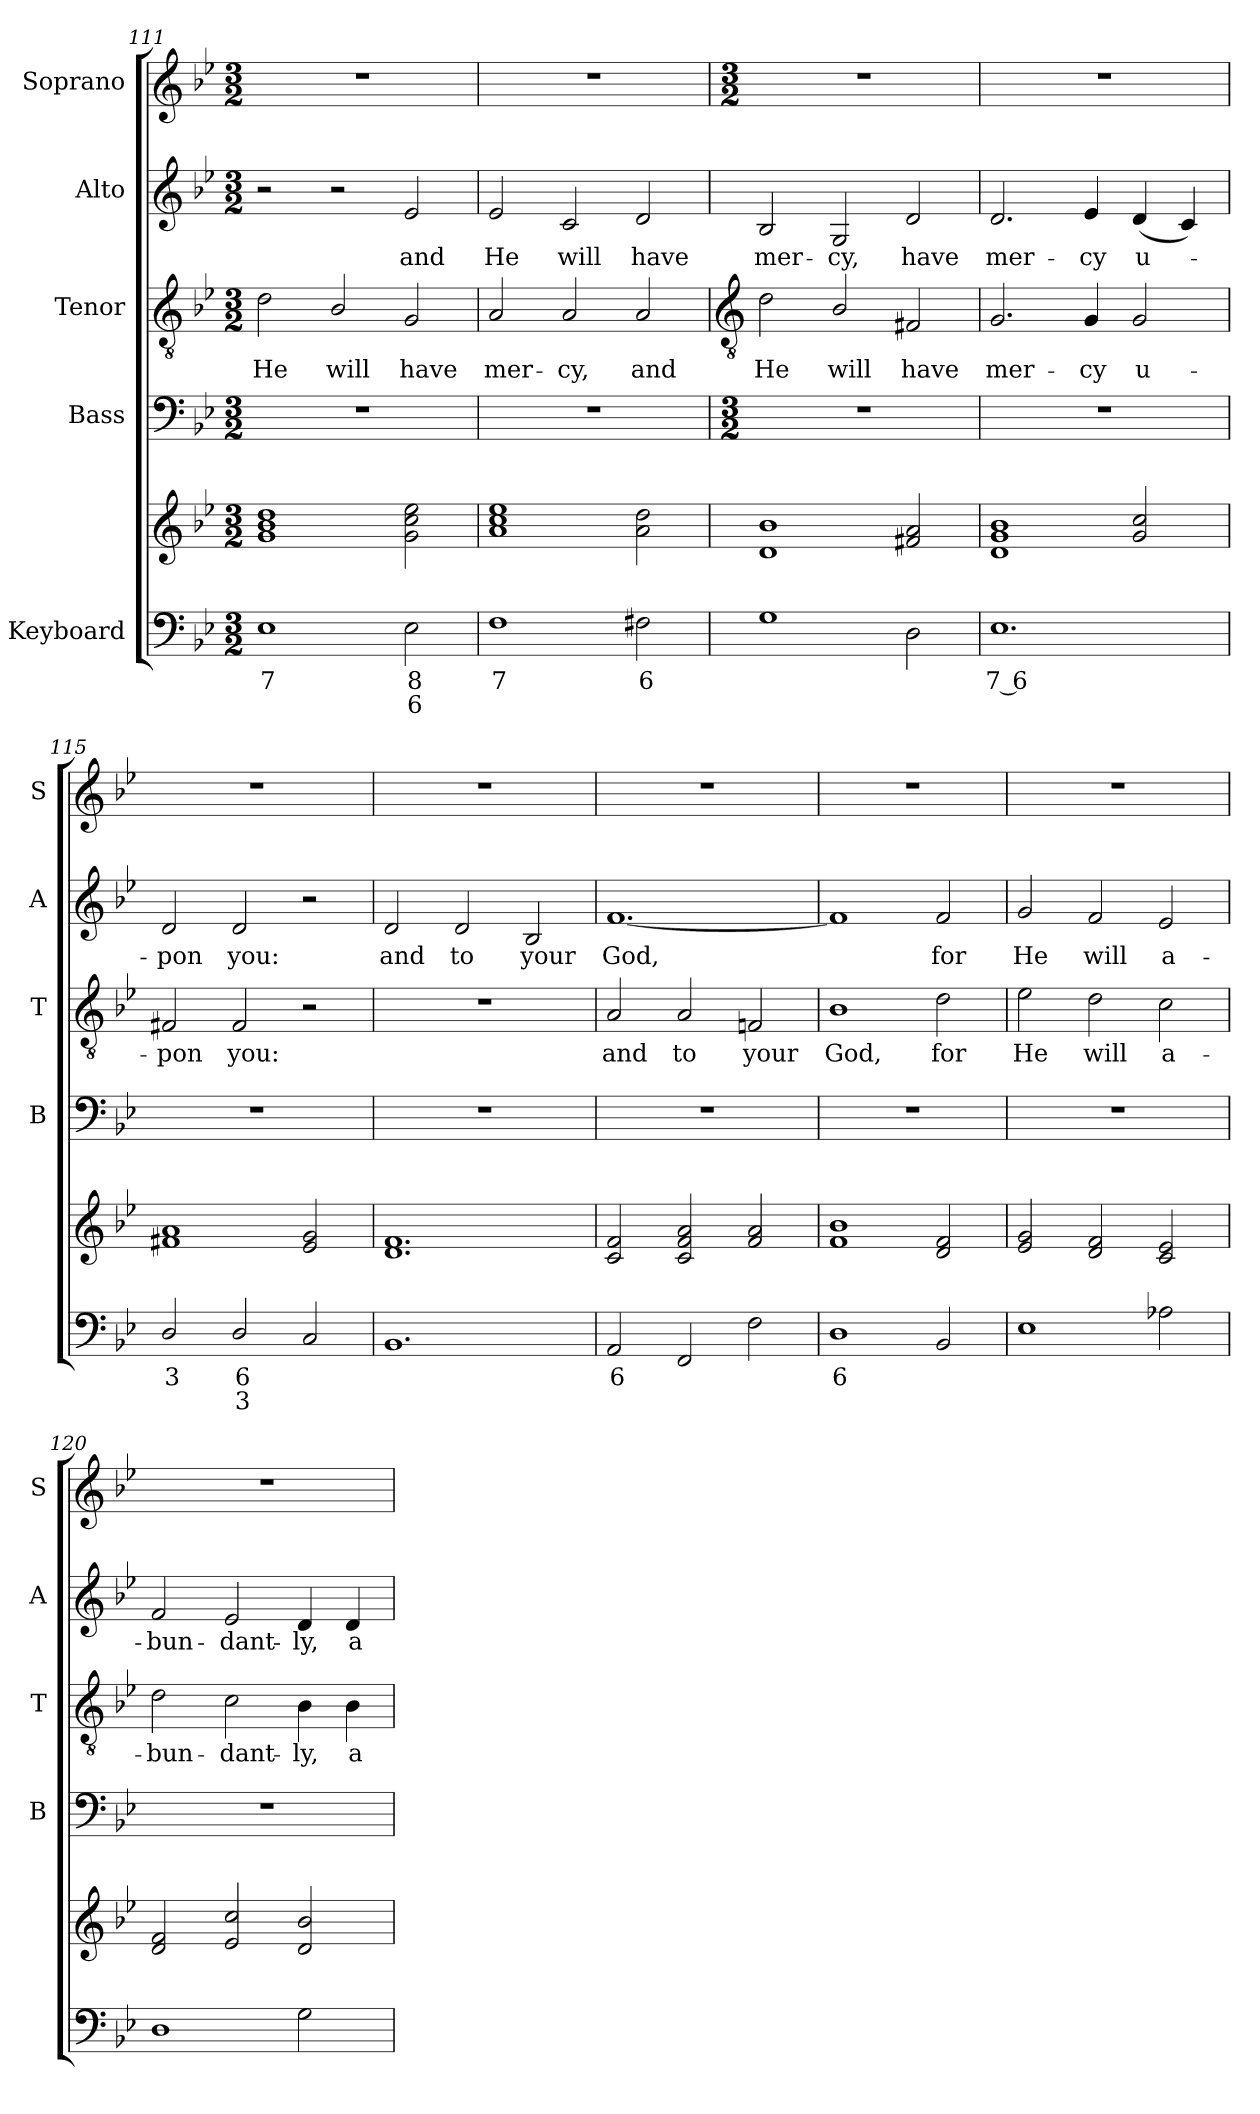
**kern	**text	**text	**kern	**kern	**kern	**text	**kern	**text	**kern
*part5	*part5	*part5	*part5	*part4	*part3	*part3	*part2	*part2	*part1
*staff6	*staff6	*staff6	*staff5	*staff4	*staff3	*staff3	*staff2	*staff2	*staff1
*I"Keyboard	*	*	*	*I"Bass	*I"Tenor	*	*I"Alto	*	*I"Soprano
*	*	*	*	*I'B	*I'T	*	*I'A	*	*I'S
*clefF4	*	*	*clefG2	*clefF4	*clefGv2	*	*clefG2	*	*clefG2
*k[b-e-]	*	*	*k[b-e-]	*k[b-e-]	*k[b-e-]	*	*k[b-e-]	*	*k[b-e-]
*B-:	*	*	*B-:	*B-:	*B-:	*	*B-:	*	*B-:
*M3/2	*	*	*M3/2	*M3/2	*M3/2	*	*M3/2	*	*M3/2
=111	=111	=111	=111	=111	=111	=111	=111	=111	=111
!	!LO:LY:b	!	!	!	!	!LO:LY:b	!	!	!
1E-	7	.	1g 1b- 1dd	1.r	2d	He	2r	.	1.r
!	!	!	!	!	!	!LO:LY:b	!	!	!
.	.	.	.	.	2B-/	will	2r	.	.
!	!LO:LY:b	!LO:LY:b	!	!	!	!LO:LY:b	!	!LO:LY:b	!
2E-	8	6	2g 2cc 2ee-	.	2G	have	2e-	and	.
=112	=112	=112	=112	=112	=112	=112	=112	=112	=112
!	!LO:LY:b	!	!	!	!	!LO:LY:b	!	!LO:LY:b	!
1F	7	.	1a 1cc 1ee-	1.r	2A	mer-	2e-	He	1.r
!	!	!	!	!	!	!LO:LY:b	!	!LO:LY:b	!
.	.	.	.	.	2A	-cy,	2c	will	.
!	!LO:LY:b	!	!	!	!	!LO:LY:b	!	!LO:LY:b	!
2F#X	6	.	2a 2dd	.	2A	and	2d	have	.
!!LO:LB:g=z
=113	=113	=113	=113	=113	=113	=113	=113	=113	=113
*	*	*	*	*	*clefGv2	*	*	*	*
*	*	*	*	*M3/2	*	*	*	*	*M3/2
!	!	!	!	!	!	!LO:LY:b	!	!LO:LY:b	!
1G	.	.	1d 1b-	1.r	2d	He	2B-	mer-	1.r
!	!	!	!	!	!	!LO:LY:b	!	!LO:LY:b	!
.	.	.	.	.	2B-/	will	2G	-cy,	.
!	!	!	!	!	!	!LO:LY:b	!	!LO:LY:b	!
2D	.	.	2f#X 2a	.	2F#X	have	2d	have	.
=114	=114	=114	=114	=114	=114	=114	=114	=114	=114
!	!LO:LY:b	!	!	!	!	!LO:LY:b	!	!LO:LY:b	!
1.E-	7 6	.	1d 1g 1b-	1.r	2.G	mer-	2.d	mer-	1.r
!	!	!	!	!	!	!LO:LY:b	!	!LO:LY:b	!
.	.	.	.	.	4G	-cy	4e-	-cy	.
!	!	!	!	!	!	!LO:LY:b	!	!LO:LY:b	!
.	.	.	2g 2cc	.	2G	u-	(<4d	u-	.
.	.	.	.	.	.	.	4c)	.	.
=115	=115	=115	=115	=115	=115	=115	=115	=115	=115
!	!LO:LY:b	!	!	!	!	!LO:LY:b	!	!LO:LY:b	!
2D/	3	.	1f#X 1a	1.r	2F#X	-pon	2d	pon	1.r
!	!LO:LY:b	!LO:LY:b	!	!	!	!LO:LY:b	!	!LO:LY:b	!
2D/	6	3	.	.	2F#	you:	2d	you:	.
2C	.	.	2e- 2g	.	2r	.	2r	.	.
=116	=116	=116	=116	=116	=116	=116	=116	=116	=116
!	!	!	!	!	!LO:N:vis=1	!	!	!LO:LY:b	!
1.BB-	.	.	1.d 1.f	1.r	1.r	.	2d	and	1.r
!	!	!	!	!	!	!	!	!LO:LY:b	!
.	.	.	.	.	.	.	2d	to	.
!	!	!	!	!	!	!	!	!LO:LY:b	!
.	.	.	.	.	.	.	2B-	your	.
=117	=117	=117	=117	=117	=117	=117	=117	=117	=117
!	!LO:LY:b	!	!	!	!	!LO:LY:b	!	!LO:LY:b	!
2AA	6	.	2c 2f	1.r	2A	and	[1.f	God,	1.r
!	!	!	!	!	!	!LO:LY:b	!	!	!
2FF	.	.	2c 2f 2a	.	2A	to	.	.	.
!	!	!	!	!	!	!LO:LY:b	!	!	!
2F	.	.	2f 2a	.	2Fn	your	.	.	.
=118	=118	=118	=118	=118	=118	=118	=118	=118	=118
!	!LO:LY:b	!	!	!	!	!LO:LY:b	!	!	!
1D	6	.	1f 1b-	1.r	1B-	God,	1f]	.	1.r
!	!	!	!	!	!	!LO:LY:b	!	!LO:LY:b	!
2BB-	.	.	2d 2f	.	2d	for	2f	for	.
=119	=119	=119	=119	=119	=119	=119	=119	=119	=119
!	!	!	!	!	!	!LO:LY:b	!	!LO:LY:b	!
1E-	.	.	2e- 2g	1.r	2e-	He	2g	He	1.r
!	!	!	!	!	!	!LO:LY:b	!	!LO:LY:b	!
.	.	.	2d 2f	.	2d	will	2f	will	.
!	!	!	!	!	!	!LO:LY:b	!	!LO:LY:b	!
2A-X	.	.	2c 2e-	.	2c	a-	2e-	a-	.
=120	=120	=120	=120	=120	=120	=120	=120	=120	=120
!	!	!	!	!	!	!LO:LY:b	!	!LO:LY:b	!
1D	.	.	2d 2f	1.r	2d	-bun-	2f	-bun-	1.r
!	!	!	!	!	!	!LO:LY:b	!	!LO:LY:b	!
.	.	.	2e- 2cc	.	2c	-dant-	2e-	-dant-	.
!	!	!	!	!	!	!LO:LY:b	!	!LO:LY:b	!
2G	.	.	2d 2b-	.	4B-	-ly,	4d	-ly,	.
!	!	!	!	!	!	!LO:LY:b	!	!LO:LY:b	!
.	.	.	.	.	4B-	a-	4d	a-	.
=	=	=	=	=	=	=	=	=	=
*-	*-	*-	*-	*-	*-	*-	*-	*-	*-
